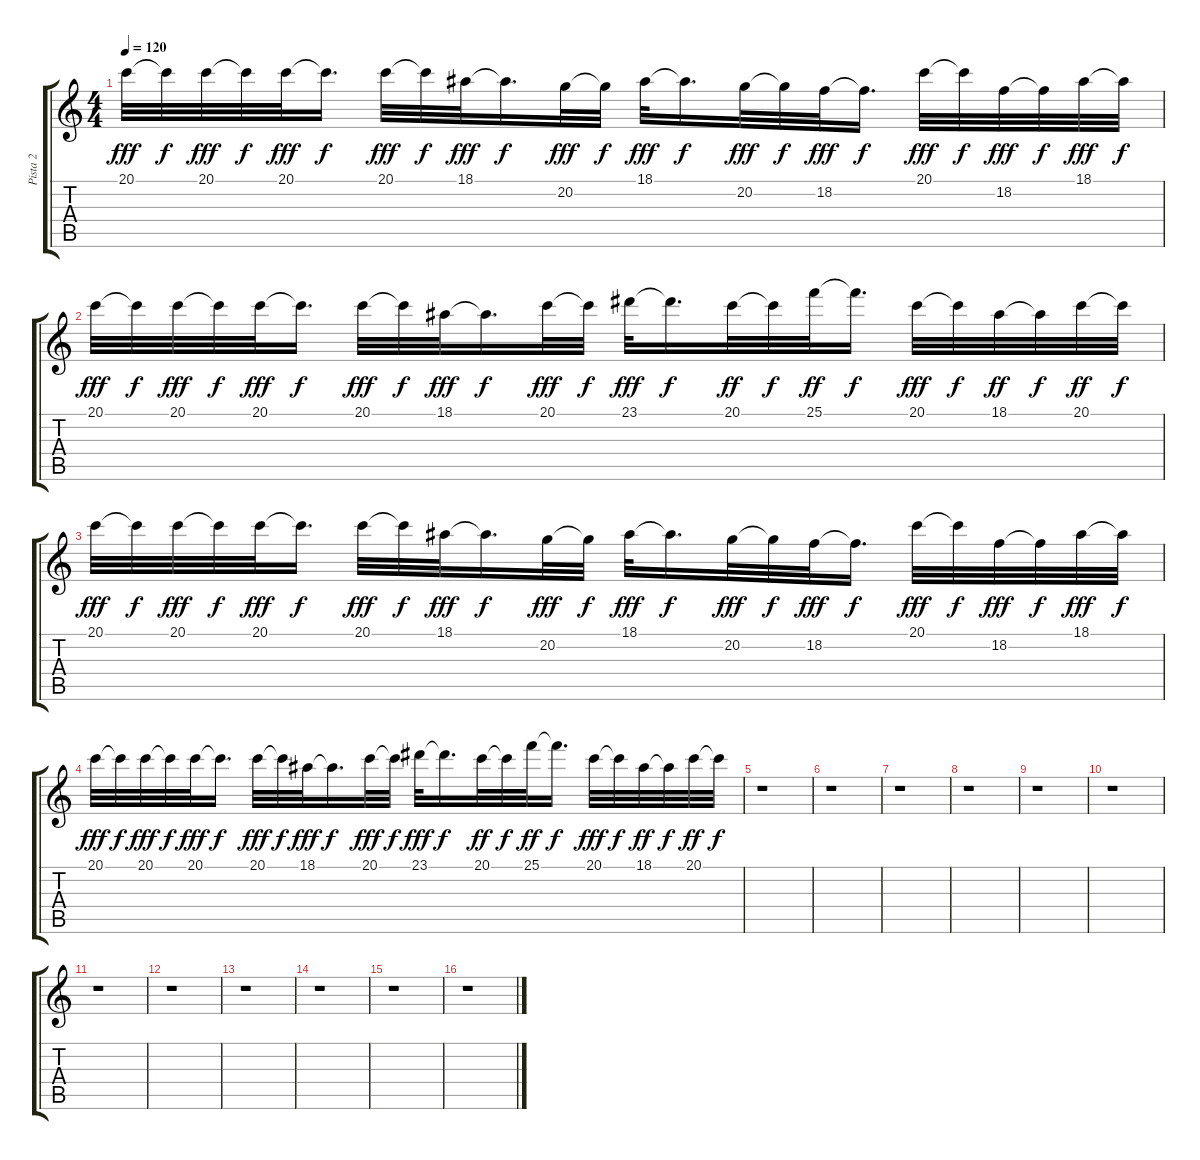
\track ("Pista 2" "Pista 2") {instrument lead8bassandlead}
\staff {score tabs}
\tuning (E4 B3 G3 D3 A2 E2) {hide}
\ts (4 4)
\tempo 120
\clef g2
\ks c
20.1.32{dy fff volume 11 instrument lead8bassandlead} 20.1{t}.32{dy f} 20.1.32{dy fff} 20.1{t}.32{dy f} 20.1.32{dy fff} 20.1{t}.16{d dy f} 20.1.32{dy fff} 20.1{t}.32{dy f} 18.1.32{dy fff} 18.1{t}.16{d dy f} 20.2.32{dy fff} 20.2{t}.32{dy f} 18.1.32{dy fff} 18.1{t}.16{d dy f} 20.2.32{dy fff} 20.2{t}.32{dy f} 18.2.32{dy fff} 18.2{t}.16{d dy f} 20.1.32{dy fff} 20.1{t}.32{dy f} 18.2.32{dy fff} 18.2{t}.32{dy f} 18.1.32{dy fff} 18.1{t}.32{dy f} |
20.1.32{dy fff} 20.1{t}.32{dy f} 20.1.32{dy fff} 20.1{t}.32{dy f} 20.1.32{dy fff} 20.1{t}.16{d dy f} 20.1.32{dy fff} 20.1{t}.32{dy f} 18.1.32{dy fff} 18.1{t}.16{d dy f} 20.1.32{dy fff} 20.1{t}.32{dy f} 23.1.32{dy fff} 23.1{t}.16{d dy f} 20.1.32{dy ff} 20.1{t}.32{dy f} 25.1.32{dy ff} 25.1{t}.16{d dy f} 20.1.32{dy fff} 20.1{t}.32{dy f} 18.1.32{dy ff} 18.1{t}.32{dy f} 20.1.32{dy ff} 20.1{t}.32{dy f} |
20.1.32{dy fff volume 11 instrument lead8bassandlead} 20.1{t}.32{dy f} 20.1.32{dy fff} 20.1{t}.32{dy f} 20.1.32{dy fff} 20.1{t}.16{d dy f} 20.1.32{dy fff} 20.1{t}.32{dy f} 18.1.32{dy fff} 18.1{t}.16{d dy f} 20.2.32{dy fff} 20.2{t}.32{dy f} 18.1.32{dy fff} 18.1{t}.16{d dy f} 20.2.32{dy fff} 20.2{t}.32{dy f} 18.2.32{dy fff} 18.2{t}.16{d dy f} 20.1.32{dy fff} 20.1{t}.32{dy f} 18.2.32{dy fff} 18.2{t}.32{dy f} 18.1.32{dy fff} 18.1{t}.32{dy f} |
20.1.32{dy fff} 20.1{t}.32{dy f} 20.1.32{dy fff} 20.1{t}.32{dy f} 20.1.32{dy fff} 20.1{t}.16{d dy f} 20.1.32{dy fff} 20.1{t}.32{dy f} 18.1.32{dy fff} 18.1{t}.16{d dy f} 20.1.32{dy fff} 20.1{t}.32{dy f} 23.1.32{dy fff} 23.1{t}.16{d dy f} 20.1.32{dy ff} 20.1{t}.32{dy f} 25.1.32{dy ff} 25.1{t}.16{d dy f} 20.1.32{dy fff} 20.1{t}.32{dy f} 18.1.32{dy ff} 18.1{t}.32{dy f} 20.1.32{dy ff} 20.1{t}.32{dy f} |
r.1 |
r.1 |
r.1 |
r.1 |
r.1 |
r.1 |
r.1 |
r.1 |
r.1 |
r.1 |
r.1 |
r.1
